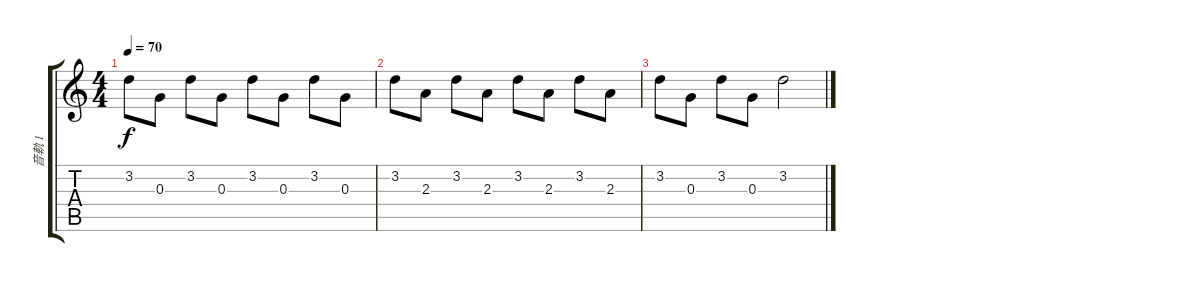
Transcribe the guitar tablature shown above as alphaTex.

\track ("音軌 1" "音軌 1") {instrument overdrivenguitar}
\staff {score tabs}
\tuning (E4 B3 G3 D3 A2 E2) {hide}
\ts (4 4)
\tempo 70
\clef g2
\ks c
3.2.8{dy f} 0.3.8 3.2.8 0.3.8 3.2.8 0.3.8 3.2.8 0.3.8 |
3.2.8 2.3.8 3.2.8 2.3.8 3.2.8 2.3.8 3.2.8 2.3.8 |
3.2.8 0.3.8 3.2.8 0.3.8 3.2.2
